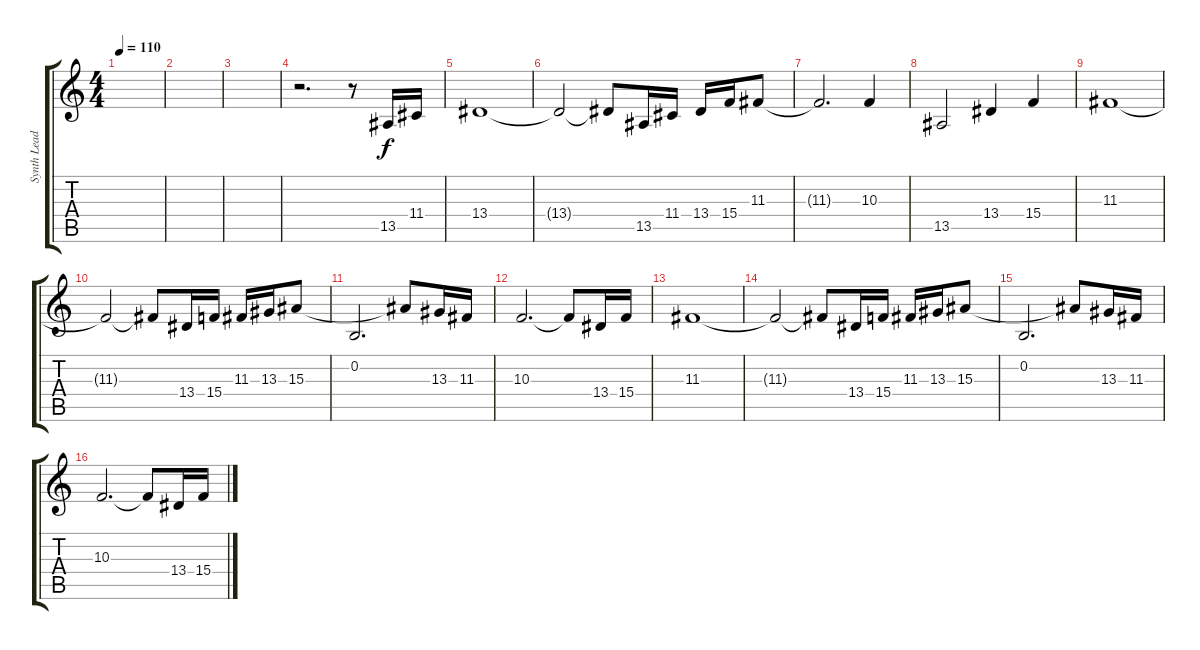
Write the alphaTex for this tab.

\track ("Synth Lead" "Synth Lead") {instrument lead2sawtooth}
\staff {score tabs}
\tuning (E4 B3 G3 D3 A2 E2) {hide}
\ts (4 4)
\tempo 110
\clef g2
\ks c
|
|
|
r.2{d} r.8 13.5.16 11.4.16 |
13.4.1 |
13.4{t}.2 13.4{t}.8 13.5.16 11.4.16 13.4.16 15.4.16 11.3.8 |
11.3{t}.2{d} 10.3.4 |
13.5.2 13.4.4 15.4.4 |
11.3.1 |
11.3{t}.2 11.3{t}.8 13.4.16 15.4.16 11.3.16 13.3.16 15.3.8 |
0.2.2{d} 15.3{t}.8 13.3.16 11.3.16 |
10.3.2{d} 10.3{t}.8 13.4.16 15.4.16 |
11.3.1 |
11.3{t}.2 11.3{t}.8 13.4.16 15.4.16 11.3.16 13.3.16 15.3.8 |
0.2.2{d} 15.3{t}.8 13.3.16 11.3.16 |
10.3.2{d} 10.3{t}.8 13.4.16 15.4.16
